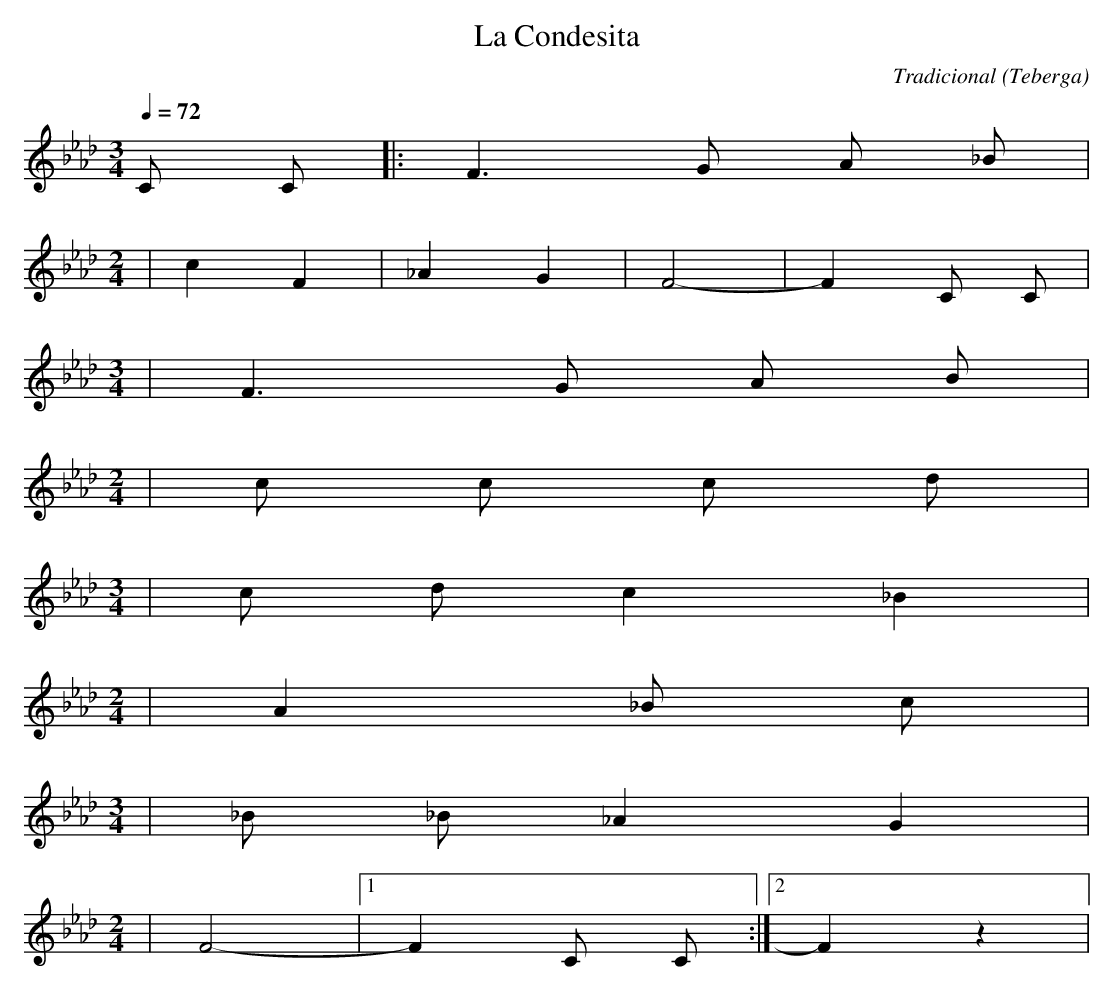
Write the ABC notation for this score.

X:1
T:La Condesita
C:Tradicional
O:Teberga
M:3/4
L:1/8
Q:1/4=72
K:Fm
C C |: F3 G A _B|
M:2/4
|c2 F2|_A2 G2|F4-|F2 C C|
M:3/4
|F3 G A B|
M:2/4
|c c c d|
M:3/4
|c d c2 _B2|
M:2/4
|A2 _B c|
M:3/4
|_B _B _A2 G2|
M:2/4
|F4-|[1 F2 C C :|[2 F2 z2|
